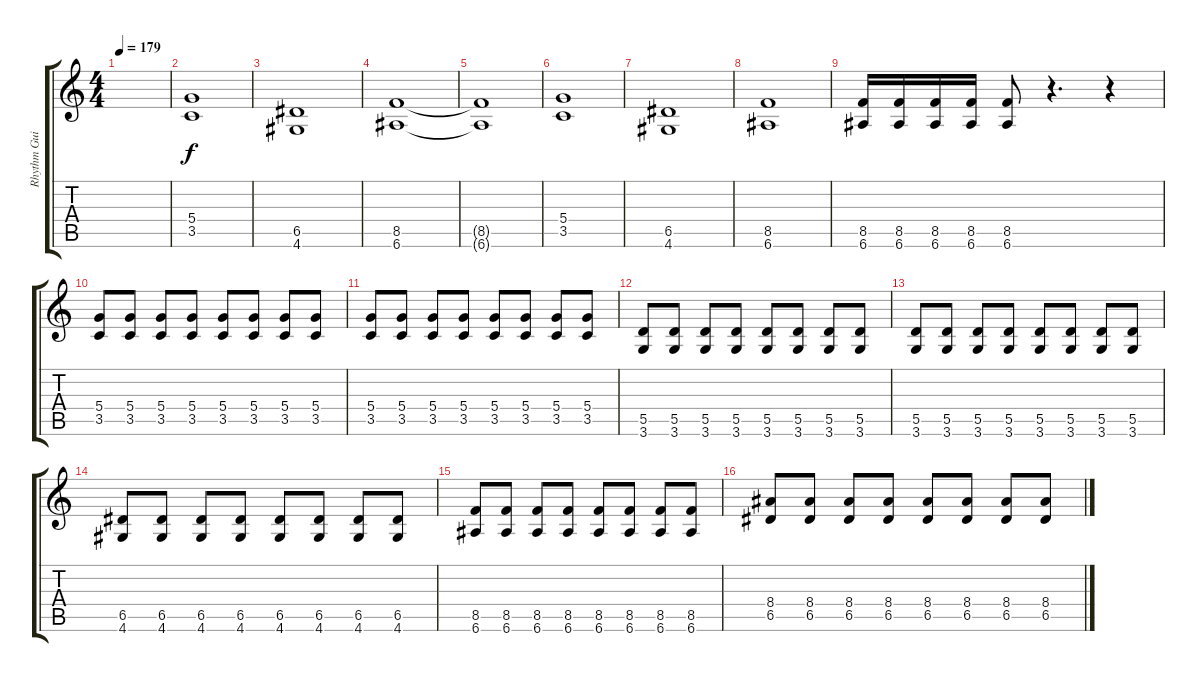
\track ("Rhythm Guitar" "Rhythm Gui") {instrument distortionguitar}
\staff {score tabs}
\tuning (E4 B3 G3 D3 A2 E2) {hide}
\ts (4 4)
\tempo 179
\clef g2
\ks c
|
(5.4 3.5).1 |
(6.5 4.6).1 |
(8.5 6.6).1 |
(8.5{t} 6.6{t}).1 |
(5.4 3.5).1 |
(6.5 4.6).1 |
(8.5 6.6).1 |
(8.5 6.6).16 (8.5 6.6).16 (8.5 6.6).16 (8.5 6.6).16 (8.5 6.6).8 r.4{d} r.4 |
(5.4 3.5).8 (5.4 3.5).8 (5.4 3.5).8 (5.4 3.5).8 (5.4 3.5).8 (5.4 3.5).8 (5.4 3.5).8 (5.4 3.5).8 |
(5.4 3.5).8 (5.4 3.5).8 (5.4 3.5).8 (5.4 3.5).8 (5.4 3.5).8 (5.4 3.5).8 (5.4 3.5).8 (5.4 3.5).8 |
(5.5 3.6).8 (5.5 3.6).8 (5.5 3.6).8 (5.5 3.6).8 (5.5 3.6).8 (5.5 3.6).8 (5.5 3.6).8 (5.5 3.6).8 |
(5.5 3.6).8 (5.5 3.6).8 (5.5 3.6).8 (5.5 3.6).8 (5.5 3.6).8 (5.5 3.6).8 (5.5 3.6).8 (5.5 3.6).8 |
(6.5 4.6).8 (6.5 4.6).8 (6.5 4.6).8 (6.5 4.6).8 (6.5 4.6).8 (6.5 4.6).8 (6.5 4.6).8 (6.5 4.6).8 |
(8.5 6.6).8 (8.5 6.6).8 (8.5 6.6).8 (8.5 6.6).8 (8.5 6.6).8 (8.5 6.6).8 (8.5 6.6).8 (8.5 6.6).8 |
(8.4 6.5).8 (8.4 6.5).8 (8.4 6.5).8 (8.4 6.5).8 (8.4 6.5).8 (8.4 6.5).8 (8.4 6.5).8 (8.4 6.5).8
